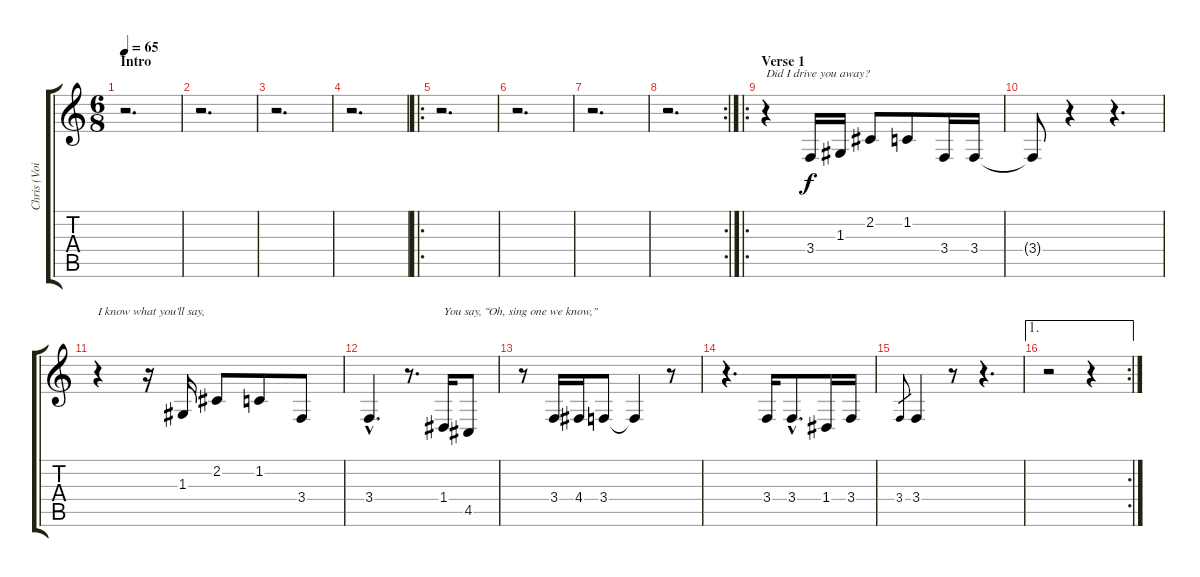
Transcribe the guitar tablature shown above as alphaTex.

\track ("Chris (Voice)" "Chris (Voi") {instrument synthbrass1}
\staff {score tabs}
\tuning (E4 B3 G3 D3 A2 E2) {hide}
\ts (6 8)
\section ("" "Intro")
\tempo 65
\clef g2
\ks c
r.2{d dy f instrument synthbrass1} |
r.2{d} |
r.2{d} |
r.2{d} |
\ro
r.2{d} |
r.2{d} |
r.2{d} |
\rc 2
r.2{d} |
\ro
\section ("" "Verse 1")
r.4{txt "Did I drive you away?"} 3.4.16 1.3.16 2.2.8 1.2.8 3.4.16 3.4.16 |
3.4{t}.8 r.4 r.4{d} |
r.4{txt "I know what you’ll say,"} r.16 1.3.16 2.2.8 1.2.8 3.4.8 |
3.4{hac}.4{d} r.8{d} 1.4.16{txt "You say, “Oh, sing one we know,”"} 4.5.8 |
r.8 3.4.16 4.4.16 3.4.8 3.4{t}.4 r.8 |
r.4{d} 3.4.16 3.4{hac}.8{d} 1.4.16 3.4.16 |
3.4.8{gr} 3.4.4 r.8 r.4{d} |
\ae 1
\rc 2
r.2 r.4
